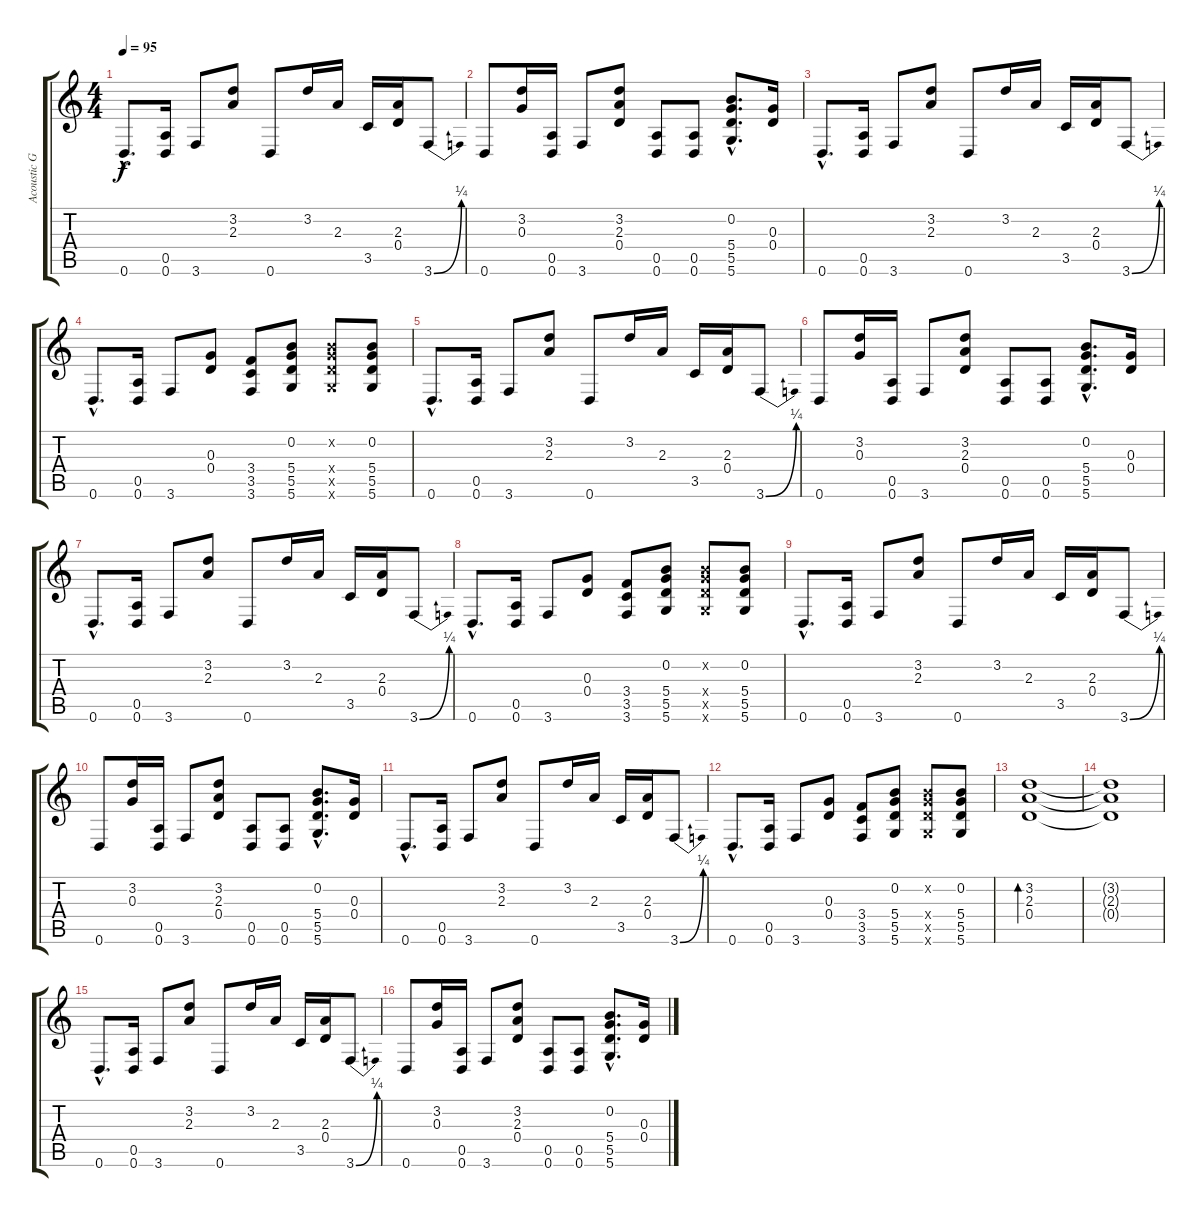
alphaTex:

\track ("Acoustic Guitar" "Acoustic G") {instrument acousticguitarsteel}
\staff {score tabs}
\tuning (E4 B3 G3 D3 A2 D2) {hide}
\ts (4 4)
\tempo 95
\clef g2
\ks c
0.6{hac}.8{d dy f instrument acousticguitarsteel} (0.5 0.6).16 3.6.8 (3.2 2.3).8 0.6.8 3.2.16 2.3.16 3.5.16 (2.3 0.4).16 3.6{be (bend 0 0 60 1)}.8 |
0.6.8 (3.2 0.3).16 (0.5 0.6).16 3.6.8 (3.2 2.3 0.4).8 (0.5 0.6).8 (0.5 0.6).8 (0.2{hac} 5.4{hac} 5.5{hac} 5.6{hac}).8{d} (0.3 0.4).16 |
0.6{hac}.8{d} (0.5 0.6).16 3.6.8 (3.2 2.3).8 0.6.8 3.2.16 2.3.16 3.5.16 (2.3 0.4).16 3.6{be (bend 0 0 60 1)}.8 |
0.6{hac}.8{d} (0.5 0.6).16 3.6.8 (0.3 0.4).8 (3.4 3.5 3.6).8 (0.2 5.4 5.5 5.6).8 (0.2{x} 5.4{x} 5.5{x} 5.6{x}).8 (0.2 5.4 5.5 5.6).8 |
0.6{hac}.8{d} (0.5 0.6).16 3.6.8 (3.2 2.3).8 0.6.8 3.2.16 2.3.16 3.5.16 (2.3 0.4).16 3.6{be (bend 0 0 60 1)}.8 |
0.6.8 (3.2 0.3).16 (0.5 0.6).16 3.6.8 (3.2 2.3 0.4).8 (0.5 0.6).8 (0.5 0.6).8 (0.2{hac} 5.4{hac} 5.5{hac} 5.6{hac}).8{d} (0.3 0.4).16 |
0.6{hac}.8{d} (0.5 0.6).16 3.6.8 (3.2 2.3).8 0.6.8 3.2.16 2.3.16 3.5.16 (2.3 0.4).16 3.6{be (bend 0 0 60 1)}.8 |
0.6{hac}.8{d} (0.5 0.6).16 3.6.8 (0.3 0.4).8 (3.4 3.5 3.6).8 (0.2 5.4 5.5 5.6).8 (0.2{x} 5.4{x} 5.5{x} 5.6{x}).8 (0.2 5.4 5.5 5.6).8 |
0.6{hac}.8{d} (0.5 0.6).16 3.6.8 (3.2 2.3).8 0.6.8 3.2.16 2.3.16 3.5.16 (2.3 0.4).16 3.6{be (bend 0 0 60 1)}.8 |
0.6.8 (3.2 0.3).16 (0.5 0.6).16 3.6.8 (3.2 2.3 0.4).8 (0.5 0.6).8 (0.5 0.6).8 (0.2{hac} 5.4{hac} 5.5{hac} 5.6{hac}).8{d} (0.3 0.4).16 |
0.6{hac}.8{d} (0.5 0.6).16 3.6.8 (3.2 2.3).8 0.6.8 3.2.16 2.3.16 3.5.16 (2.3 0.4).16 3.6{be (bend 0 0 60 1)}.8 |
0.6{hac}.8{d} (0.5 0.6).16 3.6.8 (0.3 0.4).8 (3.4 3.5 3.6).8 (0.2 5.4 5.5 5.6).8 (0.2{x} 5.4{x} 5.5{x} 5.6{x}).8 (0.2 5.4 5.5 5.6).8 |
(3.2 2.3 0.4).1{bd 480} |
(3.2{t} 2.3{t} 0.4{t}).1 |
0.6{hac}.8{d} (0.5 0.6).16 3.6.8 (3.2 2.3).8 0.6.8 3.2.16 2.3.16 3.5.16 (2.3 0.4).16 3.6{be (bend 0 0 60 1)}.8 |
0.6.8 (3.2 0.3).16 (0.5 0.6).16 3.6.8 (3.2 2.3 0.4).8 (0.5 0.6).8 (0.5 0.6).8 (0.2{hac} 5.4{hac} 5.5{hac} 5.6{hac}).8{d} (0.3 0.4).16
